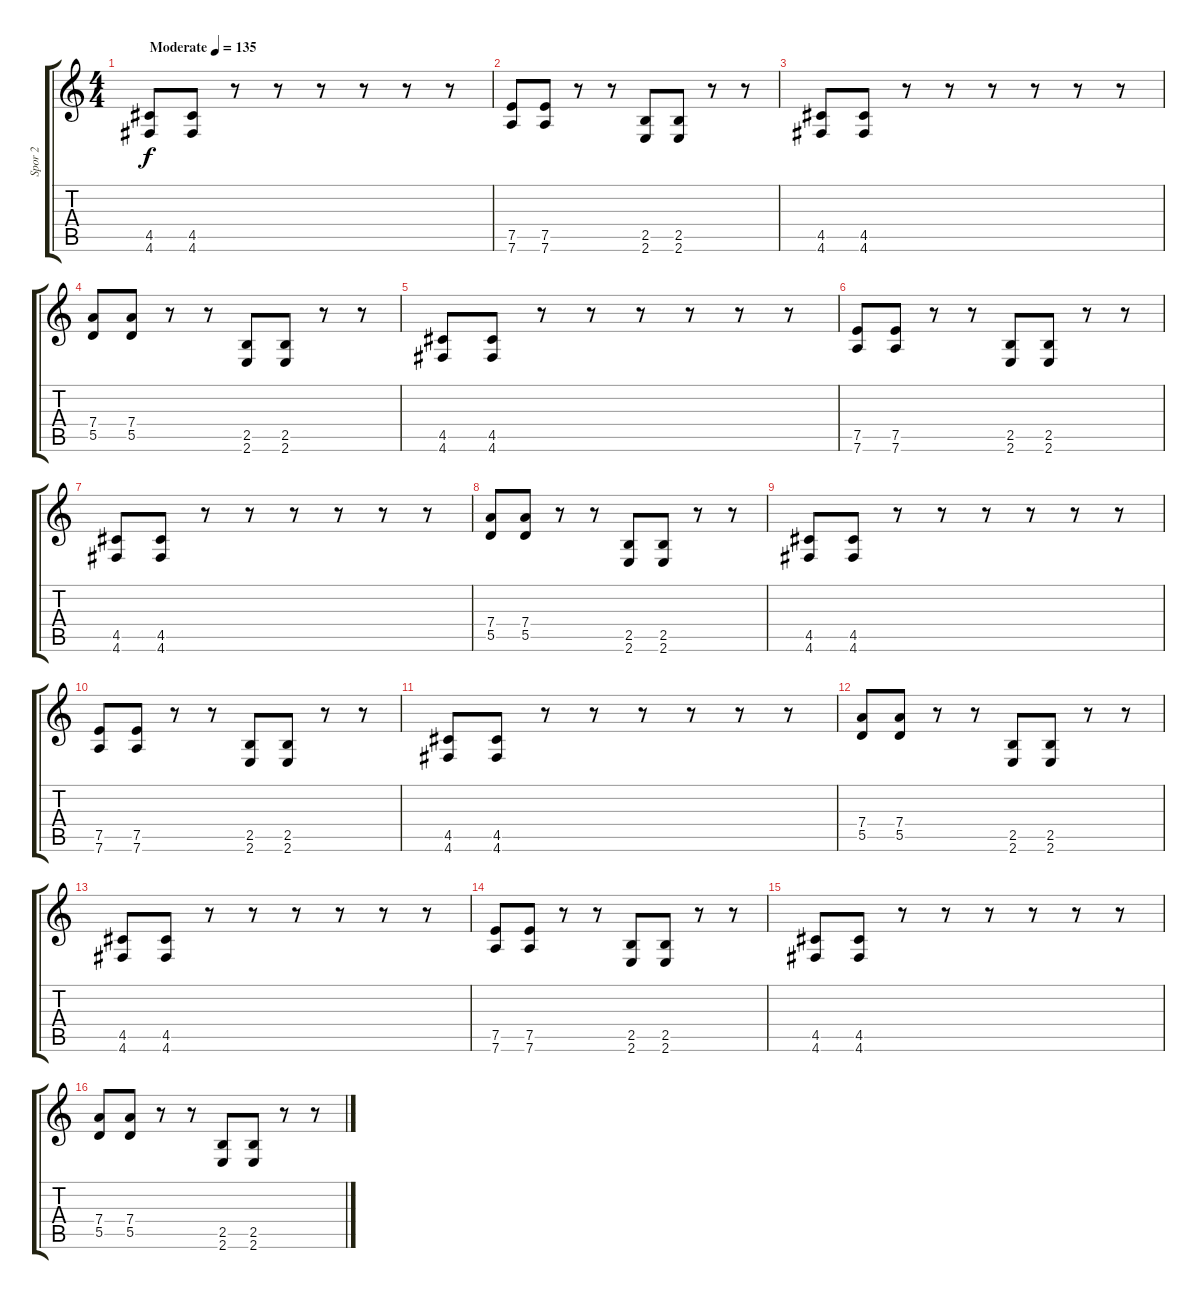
\track ("Spor 2" "Spor 2") {instrument distortionguitar}
\staff {score tabs}
\tuning (E4 B3 G3 D3 A2 D2) {hide}
\ts (4 4)
\tempo (135 "Moderate")
\clef g2
\ks c
(4.5 4.6).8{dy f instrument distortionguitar} (4.5 4.6).8 r.8 r.8 r.8 r.8 r.8 r.8 |
(7.5 7.6).8 (7.5 7.6).8 r.8 r.8 (2.5 2.6).8 (2.5 2.6).8 r.8 r.8 |
(4.5 4.6).8 (4.5 4.6).8 r.8 r.8 r.8 r.8 r.8 r.8 |
(7.4 5.5).8 (7.4 5.5).8 r.8 r.8 (2.5 2.6).8 (2.5 2.6).8 r.8 r.8 |
(4.5 4.6).8 (4.5 4.6).8 r.8 r.8 r.8 r.8 r.8 r.8 |
(7.5 7.6).8 (7.5 7.6).8 r.8 r.8 (2.5 2.6).8 (2.5 2.6).8 r.8 r.8 |
(4.5 4.6).8 (4.5 4.6).8 r.8 r.8 r.8 r.8 r.8 r.8 |
(7.4 5.5).8 (7.4 5.5).8 r.8 r.8 (2.5 2.6).8 (2.5 2.6).8 r.8 r.8 |
(4.5 4.6).8 (4.5 4.6).8 r.8 r.8 r.8 r.8 r.8 r.8 |
(7.5 7.6).8 (7.5 7.6).8 r.8 r.8 (2.5 2.6).8 (2.5 2.6).8 r.8 r.8 |
(4.5 4.6).8 (4.5 4.6).8 r.8 r.8 r.8 r.8 r.8 r.8 |
(7.4 5.5).8 (7.4 5.5).8 r.8 r.8 (2.5 2.6).8 (2.5 2.6).8 r.8 r.8 |
(4.5 4.6).8 (4.5 4.6).8 r.8 r.8 r.8 r.8 r.8 r.8 |
(7.5 7.6).8 (7.5 7.6).8 r.8 r.8 (2.5 2.6).8 (2.5 2.6).8 r.8 r.8 |
(4.5 4.6).8 (4.5 4.6).8 r.8 r.8 r.8 r.8 r.8 r.8 |
(7.4 5.5).8 (7.4 5.5).8 r.8 r.8 (2.5 2.6).8 (2.5 2.6).8 r.8 r.8
